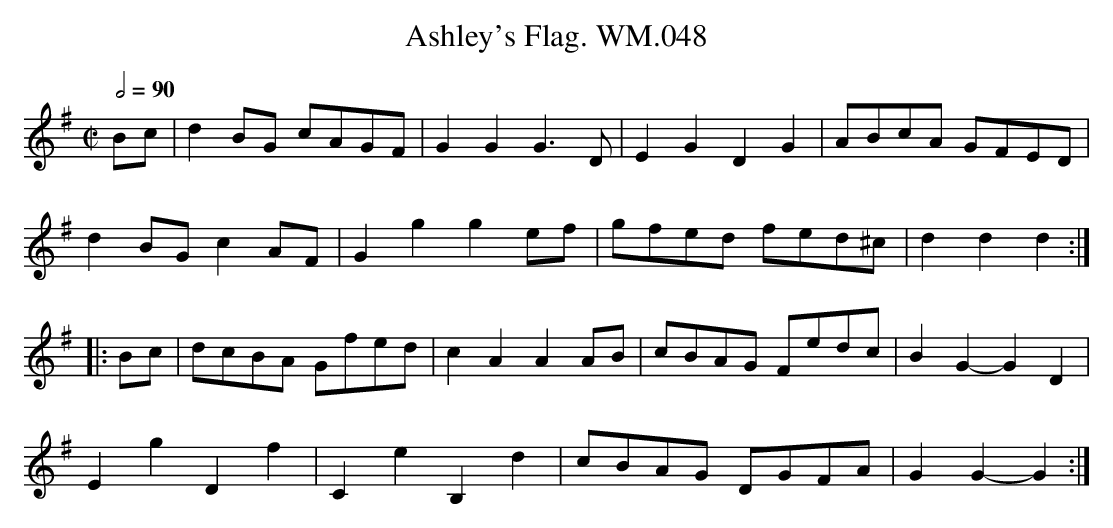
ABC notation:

X:1
T:Ashley's Flag. WM.048
M:C|
L:1/8
Q:1/2=90
K:G
Bc|d2BG cAGF|G2G2G3D|E2G2D2G2|ABcA GFED|
d2BGc2AF|G2g2g2ef|gfed fed^c|d2d2d2:|
|:Bc|dcBA Gfed|c2A2A2AB|cBAG Fedc|B2G2-G2D2|
E2g2D2f2|C2e2B,2d2|cBAG DGFA|G2G2-G2:|
